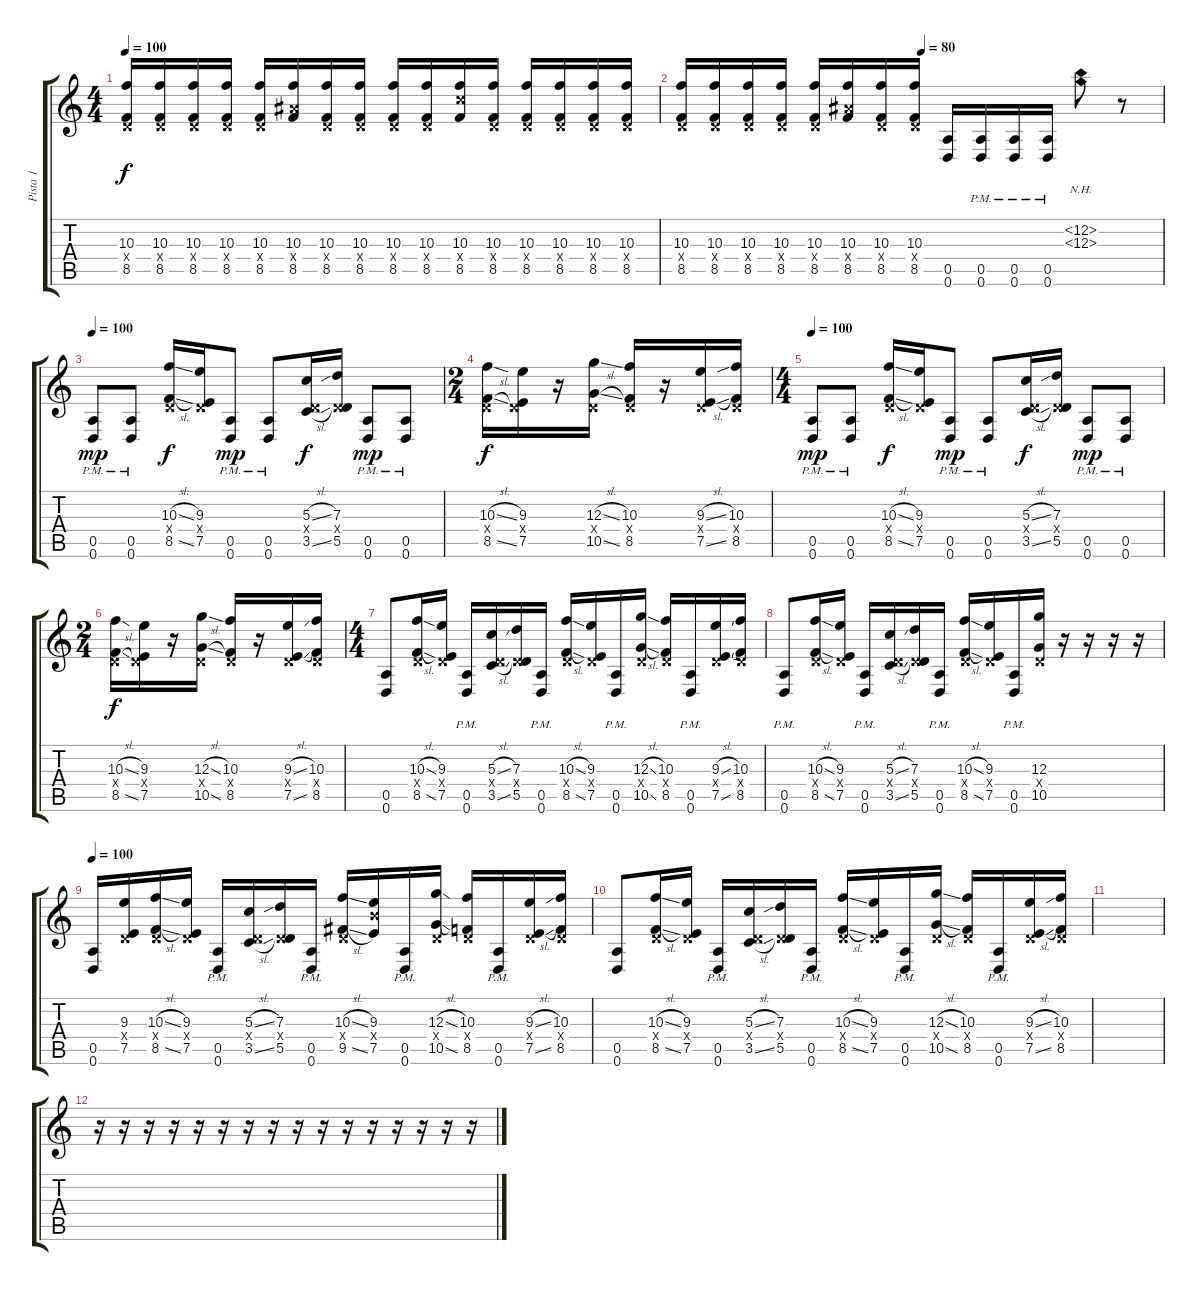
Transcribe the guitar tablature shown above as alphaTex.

\track ("Pista 1" "Pista 1") {instrument overdrivenguitar}
\staff {score tabs}
\tuning (E4 B3 G3 D3 A2 D2) {hide}
\ts (4 4)
\tempo 100
\clef g2
\ks c
(10.3 0.4{x} 8.5).16{dy f} (10.3 0.4{x} 8.5).16 (10.3 0.4{x} 8.5).16 (10.3 0.4{x} 8.5).16 (10.3 0.4{x} 8.5).16 (10.3 8.4{x} 8.5).16 (10.3 0.4{x} 8.5).16 (10.3 0.4{x} 8.5).16 (10.3 0.4{x} 8.5).16 (10.3 0.4{x} 8.5).16 (10.3 10.4{x} 8.5).16 (10.3 0.4{x} 8.5).16 (10.3 0.4{x} 8.5).16 (10.3 0.4{x} 8.5).16 (10.3 0.4{x} 8.5).16 (10.3 0.4{x} 8.5).16 |
\tempo (80 0.5)
(10.3 0.4{x} 8.5).16 (10.3 0.4{x} 8.5).16 (10.3 0.4{x} 8.5).16 (10.3 0.4{x} 8.5).16 (10.3 0.4{x} 8.5).16 (10.3 8.4{x} 8.5).16 (10.3 0.4{x} 8.5).16 (10.3 0.4{x} 8.5).16 (0.5 0.6).16 (0.5{pm} 0.6{pm}).16 (0.5{pm} 0.6{pm}).16 (0.5{pm} 0.6{pm}).16 (13.2{nh} 18.3{nh}).8 r.8 |
\tempo 100
(0.5{pm} 0.6{pm}).8{dy mp} (0.5{pm} 0.6{pm}).8 (10.3{sl} 0.4{x} 8.5{sl}).16{dy f} (9.3 0.4{x} 7.5).16 (0.5{pm} 0.6{pm}).8{dy mp} (0.5{pm} 0.6{pm}).8 (5.3{sl} 0.4{x} 3.5{sl}).16{dy f} (7.3 0.4{x} 5.5).16 (0.5{pm} 0.6{pm}).8{dy mp} (0.5{pm} 0.6{pm}).8 |
\ts (2 4)
(10.3{sl} 0.4{x} 8.5{sl}).16{dy f} (9.3 0.4{x} 7.5).16 r.16 (12.3{sl} 0.4{x} 10.5{sl}).16 (10.3 0.4{x} 8.5).16 r.16 (9.3{sl} 0.4{x} 7.5{sl}).16 (10.3 0.4{x} 8.5).16 |
\ts (4 4)
\tempo 100
(0.5{pm} 0.6{pm}).8{dy mp} (0.5{pm} 0.6{pm}).8 (10.3{sl} 0.4{x} 8.5{sl}).16{dy f} (9.3 0.4{x} 7.5).16 (0.5{pm} 0.6{pm}).8{dy mp} (0.5{pm} 0.6{pm}).8 (5.3{sl} 0.4{x} 3.5{sl}).16{dy f} (7.3 0.4{x} 5.5).16 (0.5{pm} 0.6{pm}).8{dy mp} (0.5{pm} 0.6{pm}).8 |
\ts (2 4)
(10.3{sl} 0.4{x} 8.5{sl}).16{dy f} (9.3 0.4{x} 7.5).16 r.16 (12.3{sl} 0.4{x} 10.5{sl}).16 (10.3 0.4{x} 8.5).16 r.16 (9.3{sl} 0.4{x} 7.5{sl}).16 (10.3 0.4{x} 8.5).16 |
\ts (4 4)
(0.5 0.6).8{instrument overdrivenguitar} (10.3{sl} 0.4{x} 8.5{sl}).16 (9.3 0.4{x} 7.5).16 (0.5 0.6{pm}).16 (5.3{sl} 0.4{x} 3.5{sl}).16 (7.3 0.4{x} 5.5).16 (0.5 0.6{pm}).16 (10.3{sl} 0.4{x} 8.5{sl}).16 (9.3 0.4{x} 7.5).16 (0.5 0.6{pm}).16 (12.3{sl} 0.4{x} 10.5{sl}).16 (10.3 0.4{x} 8.5).16 (0.5 0.6{pm}).16 (9.3{sl} 0.4{x} 7.5{sl}).16 (10.3 0.4{x} 8.5).16 |
(0.5 0.6{pm}).8 (10.3{sl} 0.4{x} 8.5{sl}).16 (9.3 0.4{x} 7.5).16 (0.5 0.6{pm}).16 (5.3{sl} 0.4{x} 3.5{sl}).16 (7.3 0.4{x} 5.5).16 (0.5 0.6{pm}).16 (10.3{sl} 0.4{x} 8.5{sl}).16 (9.3 0.4{x} 7.5).16 (0.5 0.6{pm}).16 (12.3 0.4{x} 10.5).16 r.16 r.16 r.16 r.16 |
\tempo 100
(0.5 0.6).16{instrument overdrivenguitar} (9.3 0.4{x} 7.5).16 (10.3{sl} 0.4{x} 8.5{sl}).16 (9.3 0.4{x} 7.5).16 (0.5{pm} 0.6{pm}).16 (5.3{sl} 0.4{x} 3.5{sl}).16 (7.3 0.4{x} 5.5).16 (0.5{pm} 0.6{pm}).16 (10.3{sl} 0.4{x} 9.5{sl}).16 (9.3 9.4{x} 7.5).16 (0.5{pm} 0.6{pm}).16 (12.3{sl} 0.4{x} 10.5{sl}).16 (10.3 0.4{x} 8.5).16 (0.5{pm} 0.6{pm}).16 (9.3{sl} 0.4{x} 7.5{sl}).16 (10.3 0.4{x} 8.5).16 |
(0.5 0.6).8{instrument overdrivenguitar} (10.3{sl} 0.4{x} 8.5{sl}).16 (9.3 0.4{x} 7.5).16 (0.5 0.6{pm}).16 (5.3{sl} 0.4{x} 3.5{sl}).16 (7.3 0.4{x} 5.5).16 (0.5 0.6{pm}).16 (10.3{sl} 0.4{x} 8.5{sl}).16 (9.3 0.4{x} 7.5).16 (0.5 0.6{pm}).16 (12.3{sl} 0.4{x} 10.5{sl}).16 (10.3 0.4{x} 8.5).16 (0.5 0.6{pm}).16 (9.3{sl} 0.4{x} 7.5{sl}).16 (10.3 0.4{x} 8.5).16 |
|
r.16 r.16 r.16 r.16 r.16 r.16 r.16 r.16 r.16 r.16 r.16 r.16 r.16 r.16 r.16 r.16
